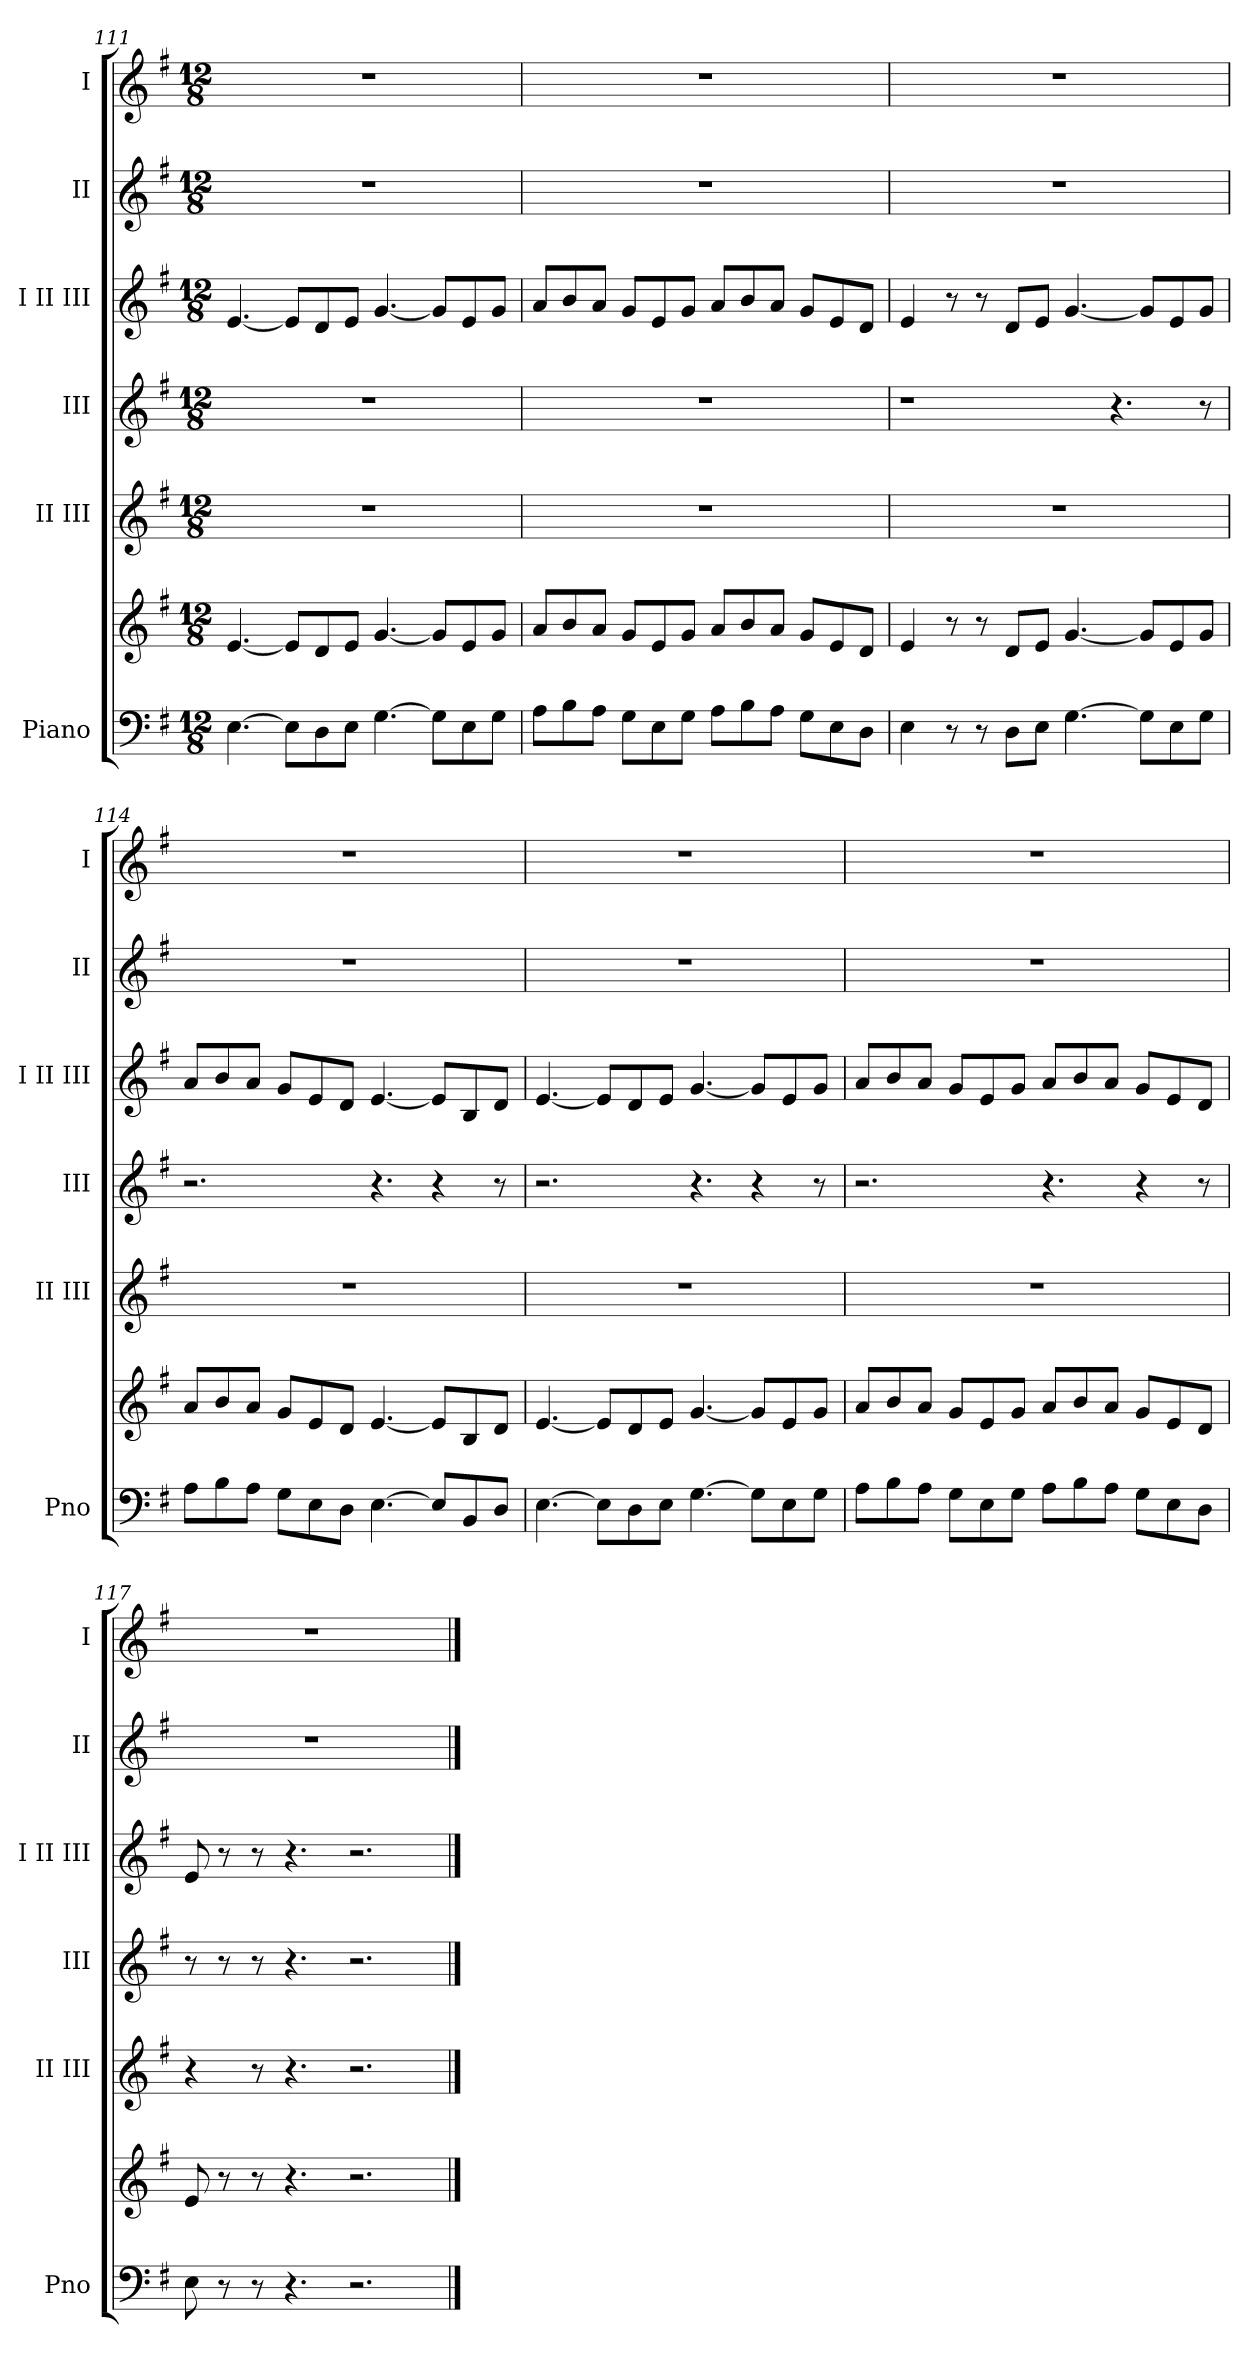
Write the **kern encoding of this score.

**kern	**kern	**kern	**kern	**kern	**kern	**kern
*part6	*part6	*part5	*part4	*part3	*part2	*part1
*staff7	*staff6	*staff5	*staff4	*staff3	*staff2	*staff1
*I"Piano	*	*I"II III	*I"III	*I"I II III	*I"II	*I"I
*I'Pno	*	*I'II III	*I'III	*I'I II III	*I'II	*I'I
!!LO:PB:g=z
*clefF4	*clefG2	*clefG2	*clefG2	*clefG2	*clefG2	*clefG2
*k[f#]	*k[f#]	*k[f#]	*k[f#]	*k[f#]	*k[f#]	*k[f#]
*M12/8	*M12/8	*M12/8	*M12/8	*M12/8	*M12/8	*M12/8
=111	=111	=111	=111	=111	=111	=111
[4.E\	[4.e/	1.r	1.r	[4.e/	1.r	1.r
8E\L]	8e/L]	.	.	8e/L]	.	.
8D\	8d/	.	.	8d/	.	.
8E\J	8e/J	.	.	8e/J	.	.
[4.G\	[4.g/	.	.	[4.g/	.	.
8G\L]	8g/L]	.	.	8g/L]	.	.
8E\	8e/	.	.	8e/	.	.
8G\J	8g/J	.	.	8g/J	.	.
=112	=112	=112	=112	=112	=112	=112
8A\L	8a/L	1.r	1.r	8a/L	1.r	1.r
8B\	8b/	.	.	8b/	.	.
8A\J	8a/J	.	.	8a/J	.	.
8G\L	8g/L	.	.	8g/L	.	.
8E\	8e/	.	.	8e/	.	.
8G\J	8g/J	.	.	8g/J	.	.
8A\L	8a/L	.	.	8a/L	.	.
8B\	8b/	.	.	8b/	.	.
8A\J	8a/J	.	.	8a/J	.	.
8G\L	8g/L	.	.	8g/L	.	.
8E\	8e/	.	.	8e/	.	.
8D\J	8d/J	.	.	8d/J	.	.
=113	=113	=113	=113	=113	=113	=113
4E\	4e/	1.r	1r	4e/	1.r	1.r
8r	8r	.	.	8r	.	.
8r	8r	.	.	8r	.	.
8D\L	8d/L	.	.	8d/L	.	.
8E\J	8e/J	.	.	8e/J	.	.
[4.G\	[4.g/	.	.	[4.g/	.	.
.	.	.	4.r	.	.	.
8G\L]	8g/L]	.	.	8g/L]	.	.
8E\	8e/	.	.	8e/	.	.
8G\J	8g/J	.	8r	8g/J	.	.
!!LO:LB:g=z
=114	=114	=114	=114	=114	=114	=114
8A\L	8a/L	1.r	2.r	8a/L	1.r	1.r
8B\	8b/	.	.	8b/	.	.
8A\J	8a/J	.	.	8a/J	.	.
8G\L	8g/L	.	.	8g/L	.	.
8E\	8e/	.	.	8e/	.	.
8D\J	8d/J	.	.	8d/J	.	.
[4.E\	[4.e/	.	4.r	[4.e/	.	.
8E/L]	8e/L]	.	4r	8e/L]	.	.
8BB/	8B/	.	.	8B/	.	.
8D/J	8d/J	.	8r	8d/J	.	.
=115	=115	=115	=115	=115	=115	=115
[4.E\	[4.e/	1.r	2.r	[4.e/	1.r	1.r
8E\L]	8e/L]	.	.	8e/L]	.	.
8D\	8d/	.	.	8d/	.	.
8E\J	8e/J	.	.	8e/J	.	.
[4.G\	[4.g/	.	4.r	[4.g/	.	.
8G\L]	8g/L]	.	4r	8g/L]	.	.
8E\	8e/	.	.	8e/	.	.
8G\J	8g/J	.	8r	8g/J	.	.
!!LO:LB:g=z
=116	=116	=116	=116	=116	=116	=116
8A\L	8a/L	1.r	2.r	8a/L	1.r	1.r
8B\	8b/	.	.	8b/	.	.
8A\J	8a/J	.	.	8a/J	.	.
8G\L	8g/L	.	.	8g/L	.	.
8E\	8e/	.	.	8e/	.	.
8G\J	8g/J	.	.	8g/J	.	.
8A\L	8a/L	.	4.r	8a/L	.	.
8B\	8b/	.	.	8b/	.	.
8A\J	8a/J	.	.	8a/J	.	.
8G\L	8g/L	.	4r	8g/L	.	.
8E\	8e/	.	.	8e/	.	.
8D\J	8d/J	.	8r	8d/J	.	.
=117	=117	=117	=117	=117	=117	=117
8E\	8e/	4r	8r	8e/	1.r	1.r
8r	8r	.	8r	8r	.	.
8r	8r	8r	8r	8r	.	.
4.r	4.r	4.r	4.r	4.r	.	.
2.r	2.r	2.r	2.r	2.r	.	.
==	==	==	==	==	==	==
*-	*-	*-	*-	*-	*-	*-
